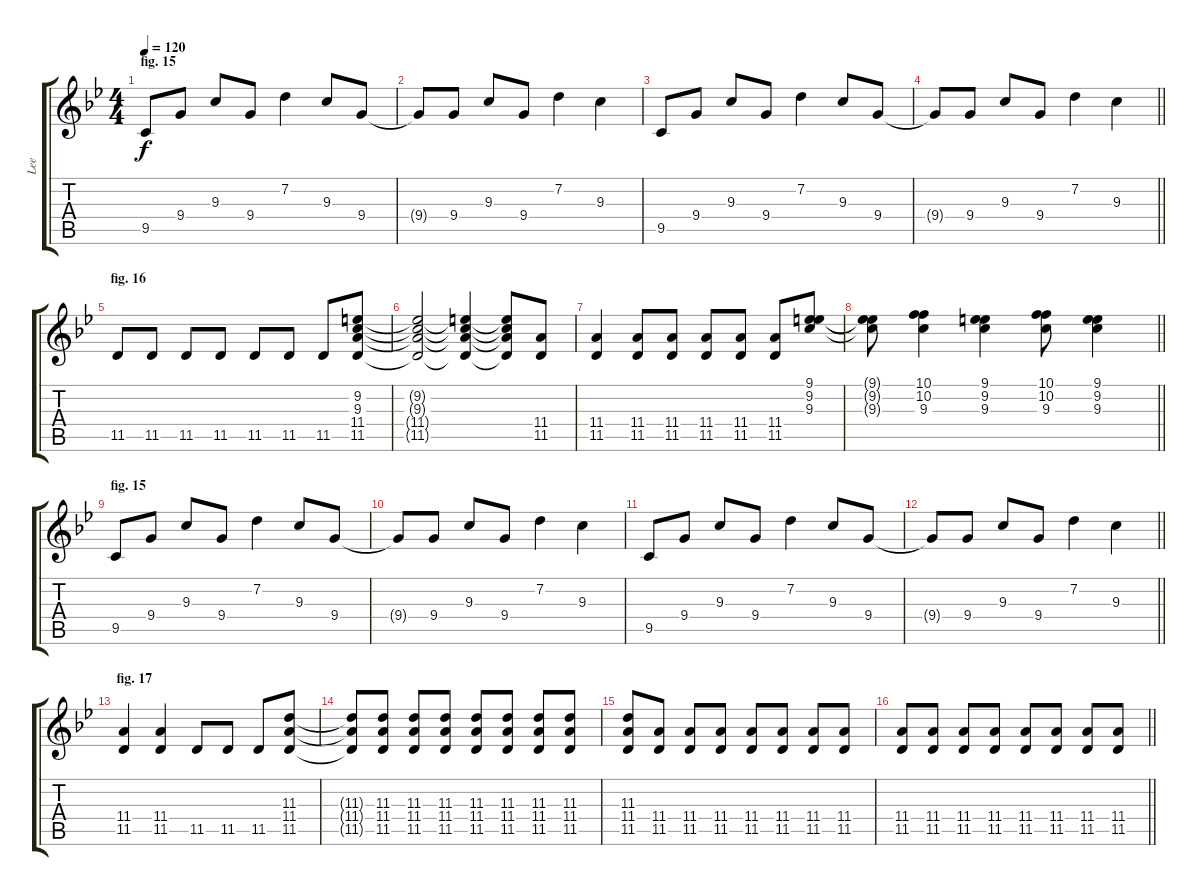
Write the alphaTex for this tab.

\track ("Lee" "Lee") {instrument distortionguitar}
\staff {score tabs}
\tuning (G3 G3 Eb3 Bb2 Eb2 Eb2) {hide}
\ts (4 4)
\section ("" "fig. 15")
\tempo 120
\clef g2
\ks gminor
9.5.8{dy f} 9.4.8 9.3.8 9.4.8 7.2.4 9.3.8 9.4.8 |
9.4{t}.8 9.4.8 9.3.8 9.4.8 7.2.4 9.3.4 |
9.5.8 9.4.8 9.3.8 9.4.8 7.2.4 9.3.8 9.4.8 |
\barLineRight lightlight
9.4{t}.8 9.4.8 9.3.8 9.4.8 7.2.4 9.3.4 |
\section ("" "fig. 16")
11.5.8 11.5.8 11.5.8 11.5.8 11.5.8 11.5.8 11.5.8 (9.2 9.3 11.4 11.5).8 |
(9.2{t} 9.3{t} 11.4{t} 11.5{t}).2 (9.2{t} 9.3{t} 11.4{t} 11.5{t}).4 (9.2{t} 9.3{t} 11.4{t} 11.5{t}).8 (11.4 11.5).8 |
(11.4 11.5).4 (11.4 11.5).8 (11.4 11.5).8 (11.4 11.5).8 (11.4 11.5).8 (11.4 11.5).8 (9.1 9.2 9.3).8 |
\barLineRight lightlight
(9.1{t} 9.2{t} 9.3{t}).8 (10.1 10.2 9.3).4 (9.1 9.2 9.3).4 (10.1 10.2 9.3).8 (9.1 9.2 9.3).4 |
\section ("" "fig. 15")
9.5.8 9.4.8 9.3.8 9.4.8 7.2.4 9.3.8 9.4.8 |
9.4{t}.8 9.4.8 9.3.8 9.4.8 7.2.4 9.3.4 |
9.5.8 9.4.8 9.3.8 9.4.8 7.2.4 9.3.8 9.4.8 |
\barLineRight lightlight
9.4{t}.8 9.4.8 9.3.8 9.4.8 7.2.4 9.3.4 |
\section ("" "fig. 17")
(11.4 11.5).4 (11.4 11.5).4 11.5.8 11.5.8 11.5.8 (11.3 11.4 11.5).8 |
(11.3{t} 11.4{t} 11.5{t}).8 (11.3 11.4 11.5).8 (11.3 11.4 11.5).8 (11.3 11.4 11.5).8 (11.3 11.4 11.5).8 (11.3 11.4 11.5).8 (11.3 11.4 11.5).8 (11.3 11.4 11.5).8 |
(11.3 11.4 11.5).8 (11.4 11.5).8 (11.4 11.5).8 (11.4 11.5).8 (11.4 11.5).8 (11.4 11.5).8 (11.4 11.5).8 (11.4 11.5).8 |
\barLineRight lightlight
(11.4 11.5).8 (11.4 11.5).8 (11.4 11.5).8 (11.4 11.5).8 (11.4 11.5).8 (11.4 11.5).8 (11.4 11.5).8 (11.4 11.5).8
